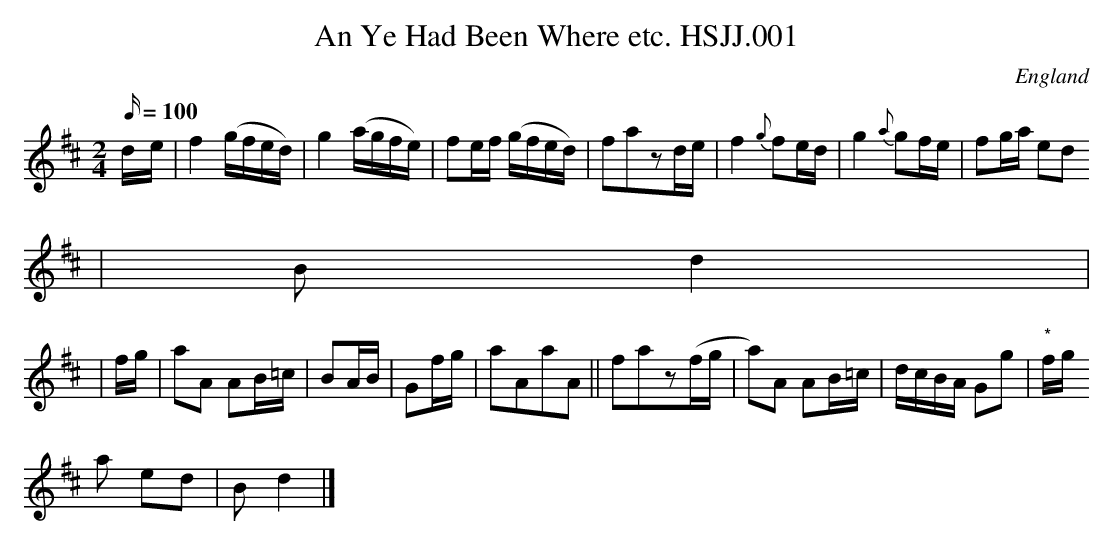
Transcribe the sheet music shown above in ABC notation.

X:1
T:An Ye Had Been Where etc. HSJJ.001
M:2/4
L:1/16
Q:100
O:England
K:D
d-e|f4(gfed)|g4(agfe)|f2ef (gfed)|f2a2z2de|f4{g}f2ed|g4{a}g2fe|f2ga e2d2
|B2d4|
|fg|a2A2 A2B=c|B2AB|G2fg|a2A2a2A2||f2a2z2(fg|a2)A2 A2B=c|dcBA G2g2|"*"fg
a2 e2d2|B2d4|]
